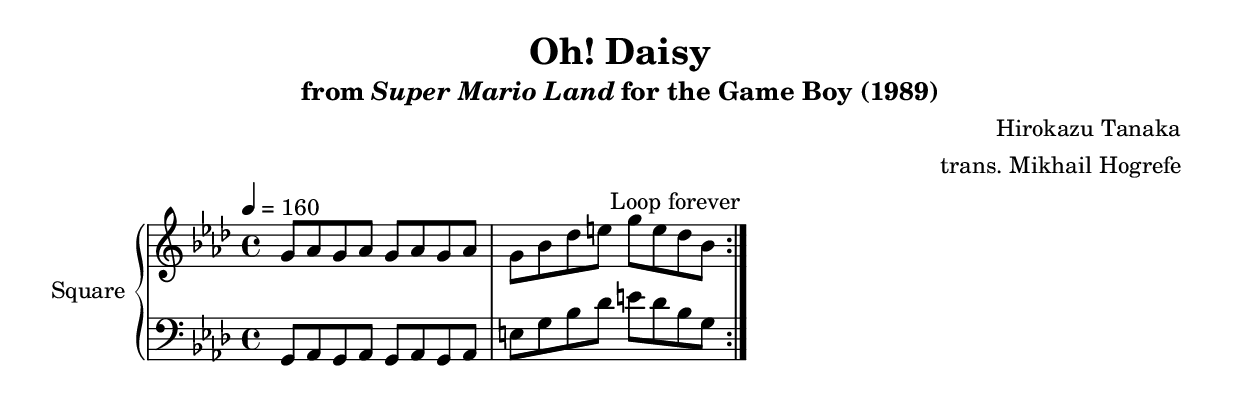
\version "2.22.0"

smaller = {
    \set fontSize = #-3
    \override Stem #'length-fraction = #0.56
    \override Beam #'thickness = #0.2688
    \override Beam #'length-fraction = #0.56
}

\book {
    \header {
        title = "Oh! Daisy"
        subtitle = \markup { "from" {\italic "Super Mario Land"} "for the Game Boy (1989)" }
        composer = "Hirokazu Tanaka"
        arranger = "trans. Mikhail Hogrefe"
    }

    \score {
        {
            \new GrandStaff <<
                \set GrandStaff.instrumentName = "Square"
                \set GrandStaff.shortInstrumentName = "S."
                \new Staff \relative c'' {
\tempo 4 = 160
\key f \minor
                    \repeat volta 2 {
g8 aes g aes g aes g aes |
g8 bes des e g e des bes |
                    }
\once \override Score.RehearsalMark.self-alignment-X = #RIGHT
\mark \markup { \fontsize #-2 "Loop forever" }
                }

                \new Staff \relative c {
\clef bass
\key f \minor
g8 aes g aes g aes g aes |
e'8 g bes des e des bes g |
                }
            >>
        }
        \layout {
            \context {
                \Staff
                \RemoveEmptyStaves
            }
            \context {
                \DrumStaff
                \RemoveEmptyStaves
            }
        }
    }
}
